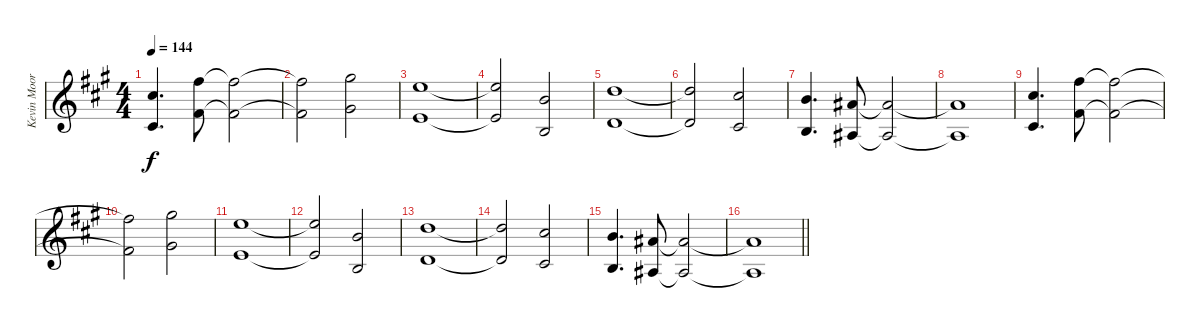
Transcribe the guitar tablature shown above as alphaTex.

\track ("Kevin Moore Strings/Keys" "Kevin Moor") {instrument stringensemble1}
\staff {score}
\tuning (E4 B3 G3 D3 A2 E2 B1) {hide}
\ts (4 4)
\tempo 144
\clef g2
\ks f#minor
(14.2 11.4).4{d dy f} (14.1 11.3).8 (14.1{t} 11.3{t}).2 |
(14.1{t} 11.3{t}).2 (16.1 13.3).2 |
(12.1 9.3).1 |
(12.1{t} 9.3{t}).2 (7.1 4.3).2 |
(10.1 7.3).1 |
(10.1{t} 7.3{t}).2 (9.1 6.3).2 |
(7.1 4.3).4{d} (6.1 3.3).8 (6.1{t} 3.3{t}).2 |
(6.1{t} 3.3{t}).1 |
(14.2 11.4).4{d} (14.1 11.3).8 (14.1{t} 11.3{t}).2 |
(14.1{t} 11.3{t}).2 (16.1 13.3).2 |
(12.1 9.3).1 |
(12.1{t} 9.3{t}).2 (7.1 4.3).2 |
(10.1 7.3).1 |
(10.1{t} 7.3{t}).2 (9.1 6.3).2 |
(7.1 4.3).4{d} (6.1 3.3).8 (6.1{t} 3.3{t}).2 |
\barLineRight lightlight
(6.1{t} 3.3{t}).1
